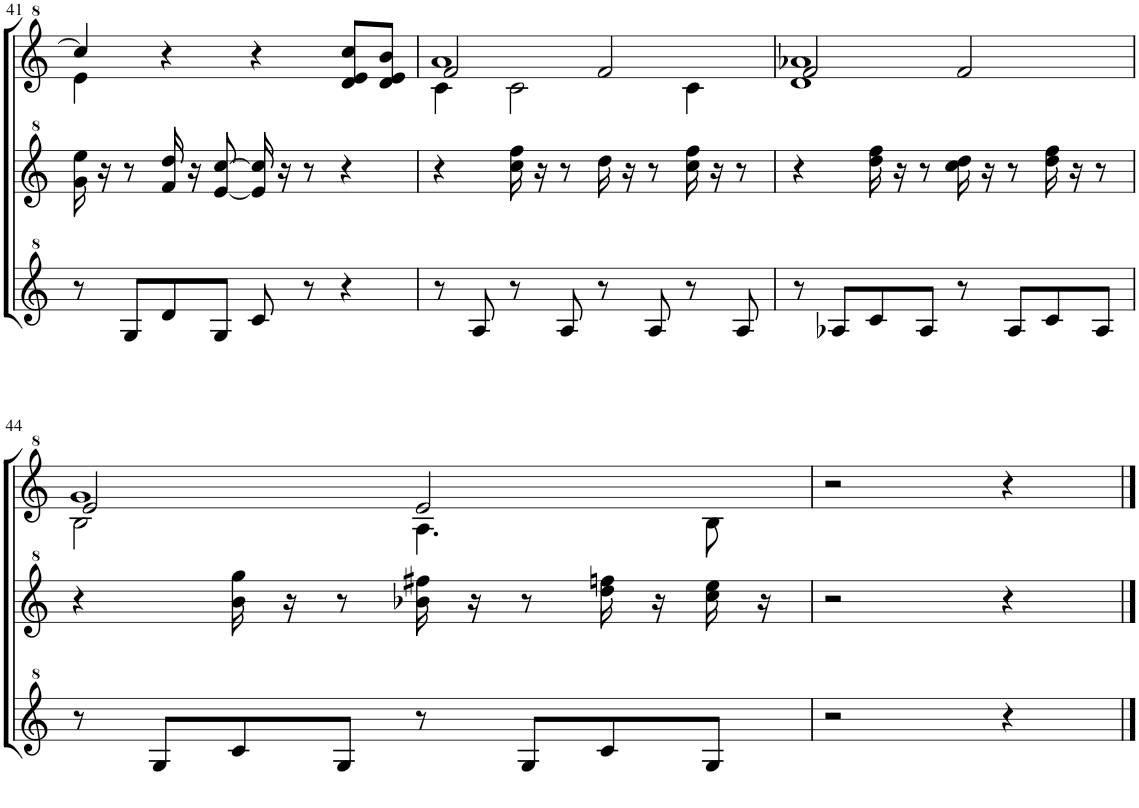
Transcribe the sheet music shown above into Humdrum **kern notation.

**kern	**kern	**kern
*part1	*part1	*part1
*staff3	*staff2	*staff1
*I"パンフルート	*	*
!!LO:PB:g=z
*clefG^2	*clefG^2	*clefG^2
*k[]	*k[]	*k[]
*M4/4	*M4/4	*M4/4
=41	=41	=41
*	*	*^
8r	16gg\ 16eee\	4ee\	4ccc/]
.	16r	.	.
8g/L	8r	.	.
8dd/	16ff/ 16ddd/	4r	2.ryy
.	16r	.	.
8g/J	[8ee/ [8ccc/	.	.
8cc/	16ee/] 16ccc/]	4r	.
.	16r	.	.
8r	8r	.	.
4r	4r	8dd/ 8ee/ 8ccc/L	.
.	.	8dd/ 8ee/ 8bb/J	.
=42	=42	=42	=42
*	*	*	*^
8r	4r	1aa	4cc\	2ff/
8a/	.	.	.	.
8r	16ccc\ 16fff\	.	2cc\	.
.	16r	.	.	.
8a/	8r	.	.	.
8r	16ddd\	.	.	2ff/
.	16r	.	.	.
8a/	8r	.	.	.
8r	16ccc\ 16fff\	.	4cc\	.
.	16r	.	.	.
8a/	8r	.	.	.
*	*	*	*v	*v
=43	=43	=43	=43
8r	4r	1dd 1aa-X	2ff/
8a-X/L	.	.	.
8cc/	16ddd\ 16fff\	.	.
.	16r	.	.
8a-/J	8r	.	.
8r	16ccc\ 16ddd\	.	2ff/
.	16r	.	.
8a-/L	8r	.	.
8cc/	16ddd\ 16fff\	.	.
.	16r	.	.
8a-/J	8r	.	.
!!LO:LB:g=z
=44	=44	=44	=44
*	*	*	*^
8r	4r	1gg	2b\	2ee/
8g/L	.	.	.	.
8cc/	16bb\ 16ggg\	.	.	.
.	16r	.	.	.
8g/J	8r	.	.	.
8r	16bb-X\ 16fff#X\	.	4.a\	2ee/
.	16r	.	.	.
8g/L	8r	.	.	.
8cc/	16ddd\ 16fffn\	.	.	.
.	16r	.	.	.
8g/J	16ccc\ 16eee\	.	8b\	.
.	16r	.	.	.
*	*	*v	*v	*v
=45	=45	=45
2r	2r	2r
4r	4r	4r
==	==	==
*-	*-	*-
